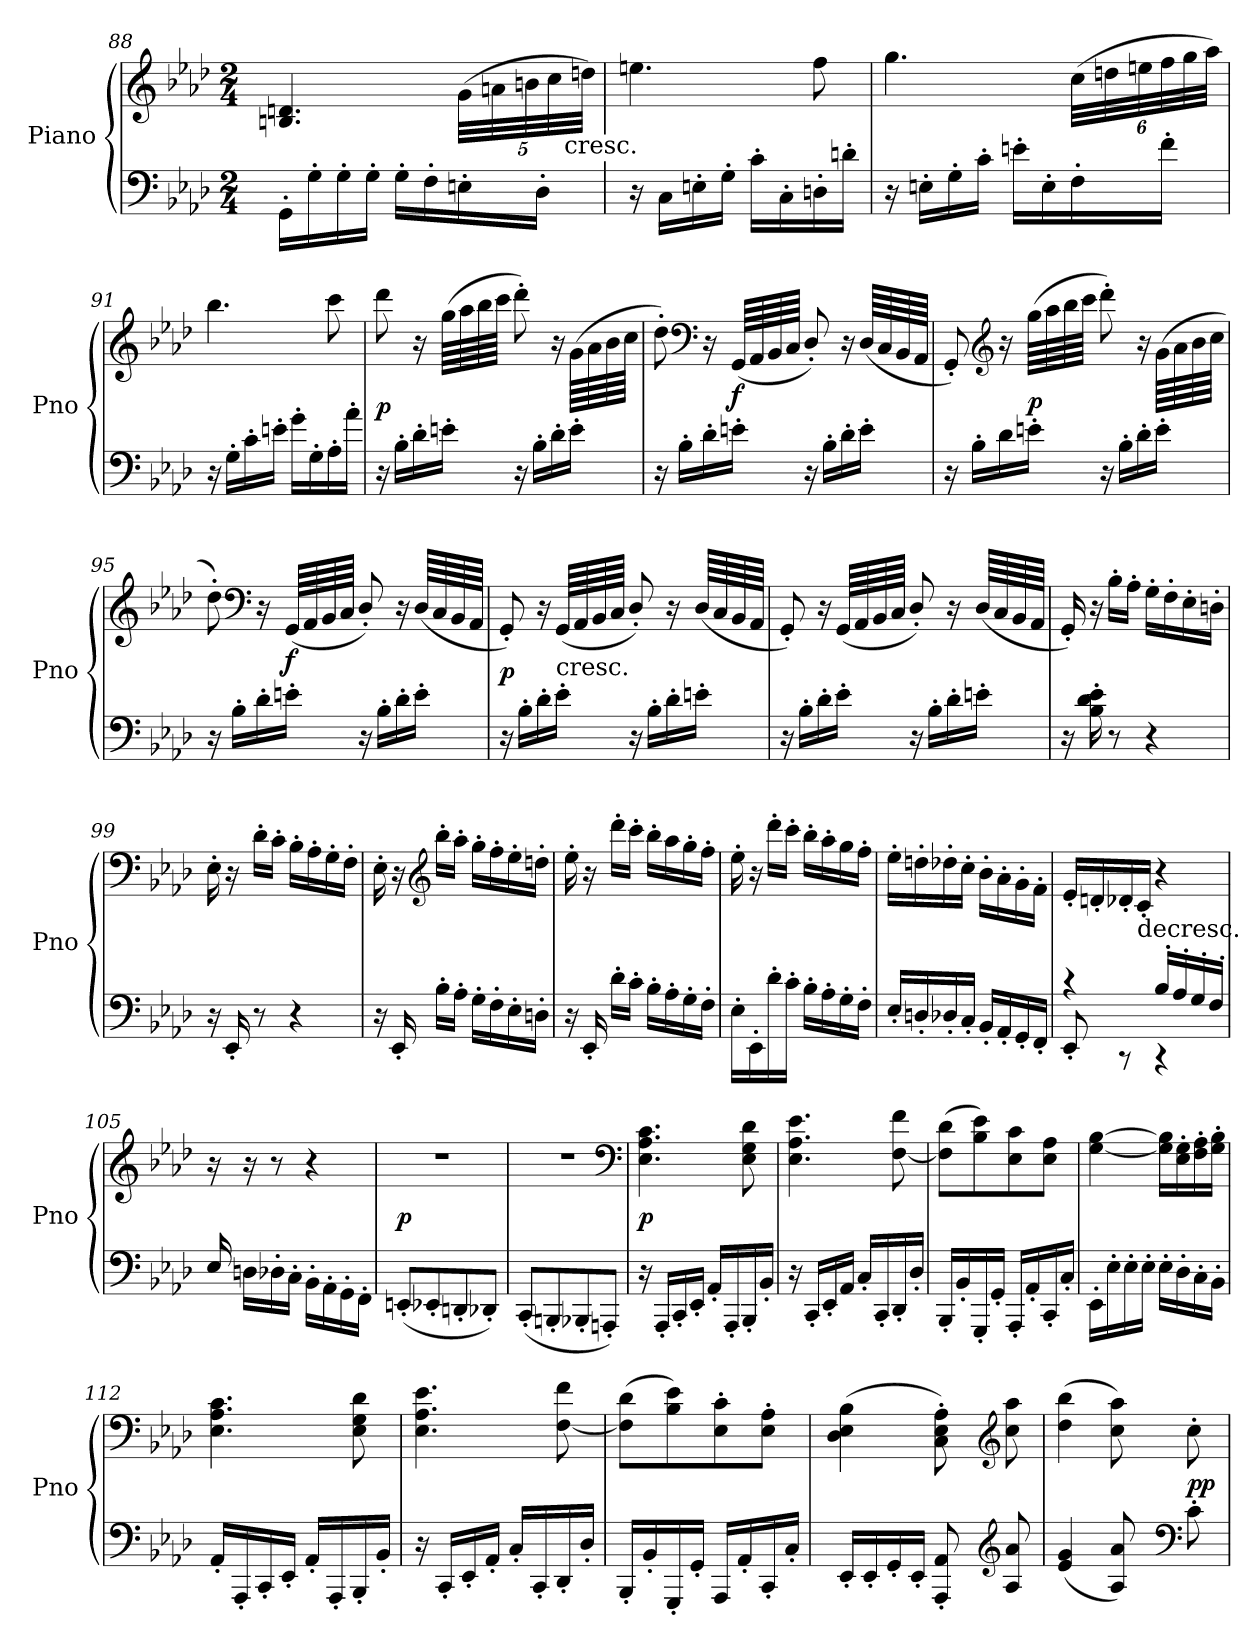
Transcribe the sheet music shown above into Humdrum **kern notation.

**kern	**kern	**dynam
*part1	*part1	*part1
*staff2	*staff1	*staff1/2
*I"Piano	*	*
*I'Pno	*	*
*clefF4	*clefG2	*
*k[b-e-a-d-]	*k[b-e-a-d-]	*
*A-:	*A-:	*
*M2/4	*M2/4	*
=88	=88	=88
16GG'\LL	4.Bn/ 4.dn/	.
16G'\	.	.
16G'\	.	.
16G'\JJ	.	.
16G'\LL	.	.
16F'\	.	.
16En'\	(40g\LLL	.
.	40an\	.
.	40bn\	.
16D-'\JJ	.	.
.	40cc\	.
!	!LO:TX:c:t=cresc.	!
.	40ddn\JJJ)	.
=89	=89	=89
16r	4.een\	.
16C\LL	.	.
16En'\	.	.
16G'\JJ	.	.
16c'\LL	.	.
16C'\	.	.
16Dn'\	8ff\	.
16dn'\JJ	.	.
=90	=90	=90
16r	4.gg\	.
16En'\LL	.	.
16G'\	.	.
16c'\JJ	.	.
16en'\LL	.	.
16E'\	.	.
16F'\	(48cc\LLL	.
.	48ddn\	.
.	48een\	.
16f'\JJ	48ff\	.
.	48gg\	.
.	48aa-\JJJ)	.
=91	=91	=91
16r	4.bb-\	.
16G'\LL	.	.
16c'\	.	.
16en'\JJ	.	.
16g'\LL	.	.
16G'\	.	.
16A-'\	8ccc\	.
16a-'\JJ	.	.
=92	=92	=92
16r	8ddd-\	p
16B-'\LL	.	.
16d-'\	16r	.
16en'\JJ	(64gg\LLLL	.
.	64aa-\	.
.	64bb-\	.
.	64ccc\JJJJ	.
16r	8ddd-'\)	.
16B-'\LL	.	.
16d-'\	16r	.
16e'\JJ	(64g\LLLL	.
.	64a-\	.
.	64b-\	.
.	64cc\JJJJ	.
=93	=93	=93
16r	8dd-'\)	.
16B-'\LL	.	.
*	*clefF4	*
16d-'\	16r	.
16en'\JJ	(64GG/LLLL	f
.	64AA-/	.
.	64BB-/	.
.	64C/JJJJ	.
16r	8D-'/)	.
16B-'\LL	.	.
16d-'\	16r	.
16e'\JJ	(64D-/LLLL	.
.	64C/	.
.	64BB-/	.
.	64AA-/JJJJ	.
=94	=94	=94
16r	8GG'/)	.
16B-'\LL	.	.
*	*clefG2	*
16d-\	16r	.
16en'\JJ	(64gg\LLLL	p
.	64aa-\	.
.	64bb-\	.
.	64ccc\JJJJ	.
16r	8ddd-'\)	.
16B-'\LL	.	.
16d-'\	16r	.
16e'\JJ	(64g\LLLL	.
.	64a-\	.
.	64b-\	.
.	64cc\JJJJ	.
=95	=95	=95
16r	8dd-'\)	.
16B-'\LL	.	.
*	*clefF4	*
16d-'\	16r	.
16en'\JJ	(64GG/LLLL	f
.	64AA-/	.
.	64BB-/	.
.	64C/JJJJ	.
16r	8D-'/)	.
16B-'\LL	.	.
16d-'\	16r	.
16e'\JJ	(64D-/LLLL	.
.	64C/	.
.	64BB-/	.
.	64AA-/JJJJ	.
=96	=96	=96
16r	8GG'/)	p
16B-'\LL	.	.
16d-'\	16r	.
!	!LO:TX:c:t=cresc.	!
16e-'\JJ	(64GG/LLLL	.
.	64AA-/	.
.	64BB-/	.
.	64C/JJJJ	.
16r	8D-'/)	.
16B-'\LL	.	.
16d-'\	16r	.
16en'\JJ	(64D-/LLLL	.
.	64C/	.
.	64BB-/	.
.	64AA-/JJJJ	.
=97	=97	=97
16r	8GG'/)	.
16B-'\LL	.	.
16d-'\	16r	.
16e-'\JJ	(64GG/LLLL	.
.	64AA-/	.
.	64BB-/	.
.	64C/JJJJ	.
16r	8D-'/)	.
16B-'\LL	.	.
16d-'\	16r	.
16en'\JJ	(64D-/LLLL	.
.	64C/	.
.	64BB-/	.
.	64AA-/JJJJ	.
=98	=98	=98
16r	16GG'/)	.
16B-'\ 16d-'\ 16e-'\	16r	.
8r	16B-'\LL	.
.	16A-'\JJ	.
4r	16G'\LL	.
.	16F'\	.
.	16E-'\	.
.	16Dn'\JJ	.
=99	=99	=99
16r	16E-'\	.
16EE-'/	16r	.
8r	16d-'\LL	.
.	16c'\JJ	.
4r	16B-'\LL	.
.	16A-'\	.
.	16G'\	.
.	16F'\JJ	.
=100	=100	=100
16r	16E-'\	.
16EE-'/	16r	.
*	*clefG2	*
16B-'\LL	16bb-'\LL	.
16A-'\JJ	16aa-'\JJ	.
16G'\LL	16gg'\LL	.
16F'\	16ff'\	.
16E-'\	16ee-'\	.
16Dn'\JJ	16ddn'\JJ	.
=101	=101	=101
16r	16ee-'\	.
16EE-'/	16r	.
16d-'\LL	16ddd-'\LL	.
16c'\JJ	16ccc'\JJ	.
16B-'\LL	16bb-'\LL	.
16A-'\	16aa-\	.
16G'\	16gg'\	.
16F'\JJ	16ff'\JJ	.
=102	=102	=102
16E-'\LL	16ee-'\	.
16EE-'\	16r	.
16d-'\	16ddd-'\LL	.
16c'\JJ	16ccc'\JJ	.
16B-'\LL	16bb-'\LL	.
16A-'\	16aa-'\	.
16G'\	16gg\	.
16F'\JJ	16ff'\JJ	.
=103	=103	=103
16E-'/LL	16ee-'\LL	.
16Dn'/	16ddn'\	.
16D-X'/	16dd-X'\	.
16C'/JJ	16cc'\JJ	.
16BB-'/LL	16b-'\LL	.
16AA-'/	16a-'\	.
16GG'/	16g'\	.
16FF'/JJ	16f'\JJ	.
=104	=104	=104
*^	*	*
4r	8EE-'/	16e-'/LL	.
.	.	16dn'/	.
.	8r	16d-X'/	.
!	!	!LO:TX:c:t=decresc.	!
.	.	16c'/JJ	.
16B-'/LL	4r	4r	.
16A-'/	.	.	.
16G'/	.	.	.
16F'/JJ	.	.	.
*v	*v	*	*
=105	=105	=105
16E-/	16r	.
16Dn\LL	16r	.
16D-X'\	8r	.
16C'\JJ	.	.
16BB-'\LL	4r	.
16AA-'\	.	.
16GG'\	.	.
16FF'\JJ	.	.
=106	=106	=106
(8EEn'/L	2r	p
8EE-X'/	.	.
8DDn'/	.	.
8DD-X'/J)	.	.
=107	=107	=107
(8CC'/L	2r	.
8BBBn'/	.	.
8BBB-X'/	.	.
8AAAn'/J)	.	.
*	*clefF4	*
=108	=108	=108
16r	4.E-\ 4.A-\ 4.c\	p
16AAA-'/LL	.	.
16CC'/	.	.
16EE-'/JJ	.	.
16AA-'/LL	.	.
16AAA-'/	.	.
16BBB-'/	8E-\ 8G\ 8d-\	.
16BB-'/JJ	.	.
=109	=109	=109
16r	4.E-\ 4.A-\ 4.e-\	.
16CC'/LL	.	.
16EE-'/	.	.
16AA-/JJ	.	.
16C'/LL	.	.
16CC'/	.	.
16DD-'/	[8F\ 8f\	.
16D-'/JJ	.	.
=110	=110	=110
16BBB-'/LL	(8F]\ 8d-\L	.
16BB-'/	.	.
16GGG'/	8B-\ 8e-\)	.
16GG'/JJ	.	.
16AAA-'/LL	8E-\ 8c\	.
16AA-'/	.	.
16CC'/	8E-\ 8A-\J	.
16C'/JJ	.	.
=111	=111	=111
16EE-'\LL	[4G\ [4B-\	.
16E-'\	.	.
16E-'\	.	.
16E-'\JJ	.	.
16E-'\LL	16G]\ 16B-]\LL	.
16D-'\	16E-'\ 16G'\	.
16C'\	16F'\ 16A-'\	.
16BB-'\JJ	16G'\ 16B-'\JJ	.
=112	=112	=112
16AA-'/LL	4.E-\ 4.A-\ 4.c\	.
16AAA-'/	.	.
16CC'/	.	.
16EE-'/JJ	.	.
16AA-'/LL	.	.
16AAA-'/	.	.
16BBB-'/	8E-\ 8G\ 8d-\	.
16BB-'/JJ	.	.
=113	=113	=113
16r	4.E-\ 4.A-\ 4.e-\	.
16CC'/LL	.	.
16EE-'/	.	.
16AA-'/JJ	.	.
16C'/LL	.	.
16CC'/	.	.
16DD-'/	[8F\ 8f\	.
16D-'/JJ	.	.
=114	=114	=114
16BBB-'/LL	(8F]\ 8d-\L	.
16BB-'/	.	.
16GGG'/	8B-\ 8e-\)	.
16GG'/JJ	.	.
16AAA-/LL	8E-'\ 8c'\	.
16AA-'/	.	.
16CC'/	8E-'\ 8A-'\J	.
16C'/JJ	.	.
=115	=115	=115
16EE-'/LL	(4D-\ 4E-\ 4B-\	.
16EE-'/	.	.
16GG'/	.	.
16EE-'/JJ	.	.
8AAA-'/ 8AA-'/	8C'\ 8E-'\ 8A-'\)	.
*clefG2	*clefG2	*
8A-/ 8a-/	8cc\ 8aa-\	.
=116	=116	=116
(4e-/ 4g/	(4dd-\ 4bb-\	.
8A-/ 8a-/)	8cc\ 8aa-\)	.
*clefF4	*	*
8c'\	8cc'\	pp
=	=	=
*-	*-	*-
